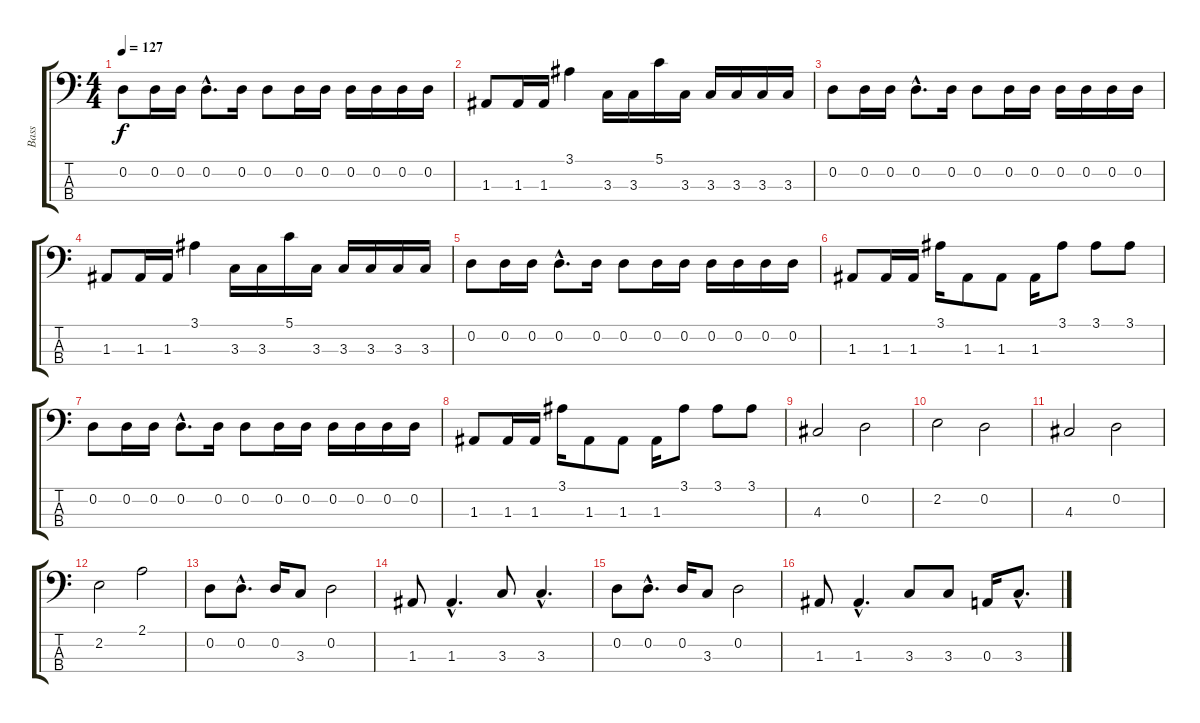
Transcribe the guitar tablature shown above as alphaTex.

\track ("Bass" "Bass") {instrument electricbassfinger}
\staff {score tabs}
\tuning (G2 D2 A1 E1) {hide}
\ts (4 4)
\tempo 127
\clef f4
\ks c
0.2.8{dy f} 0.2.16 0.2.16 0.2{hac}.8{d} 0.2.16 0.2.8 0.2.16 0.2.16 0.2.16 0.2.16 0.2.16 0.2.16 |
1.3.8 1.3.16 1.3.16 3.1.4 3.3.16 3.3.16 5.1.16 3.3.16 3.3.16 3.3.16 3.3.16 3.3.16 |
0.2.8 0.2.16 0.2.16 0.2{hac}.8{d} 0.2.16 0.2.8 0.2.16 0.2.16 0.2.16 0.2.16 0.2.16 0.2.16 |
1.3.8 1.3.16 1.3.16 3.1.4 3.3.16 3.3.16 5.1.16 3.3.16 3.3.16 3.3.16 3.3.16 3.3.16 |
0.2.8 0.2.16 0.2.16 0.2{hac}.8{d} 0.2.16 0.2.8 0.2.16 0.2.16 0.2.16 0.2.16 0.2.16 0.2.16 |
1.3.8 1.3.16 1.3.16 3.1.16 1.3.8 1.3.8 1.3.16 3.1.8 3.1.8 3.1.8 |
0.2.8 0.2.16 0.2.16 0.2{hac}.8{d} 0.2.16 0.2.8 0.2.16 0.2.16 0.2.16 0.2.16 0.2.16 0.2.16 |
1.3.8 1.3.16 1.3.16 3.1.16 1.3.8 1.3.8 1.3.16 3.1.8 3.1.8 3.1.8 |
4.3.2 0.2.2 |
2.2.2 0.2.2 |
4.3.2 0.2.2 |
2.2.2 2.1.2 |
0.2.8 0.2{hac}.8{d} 0.2.16 3.3.8 0.2.2 |
1.3.8 1.3{hac}.4{d} 3.3.8 3.3{hac}.4{d} |
0.2.8 0.2{hac}.8{d} 0.2.16 3.3.8 0.2.2 |
1.3.8 1.3{hac}.4{d} 3.3.8 3.3.8 0.3.16 3.3{hac}.8{d}
